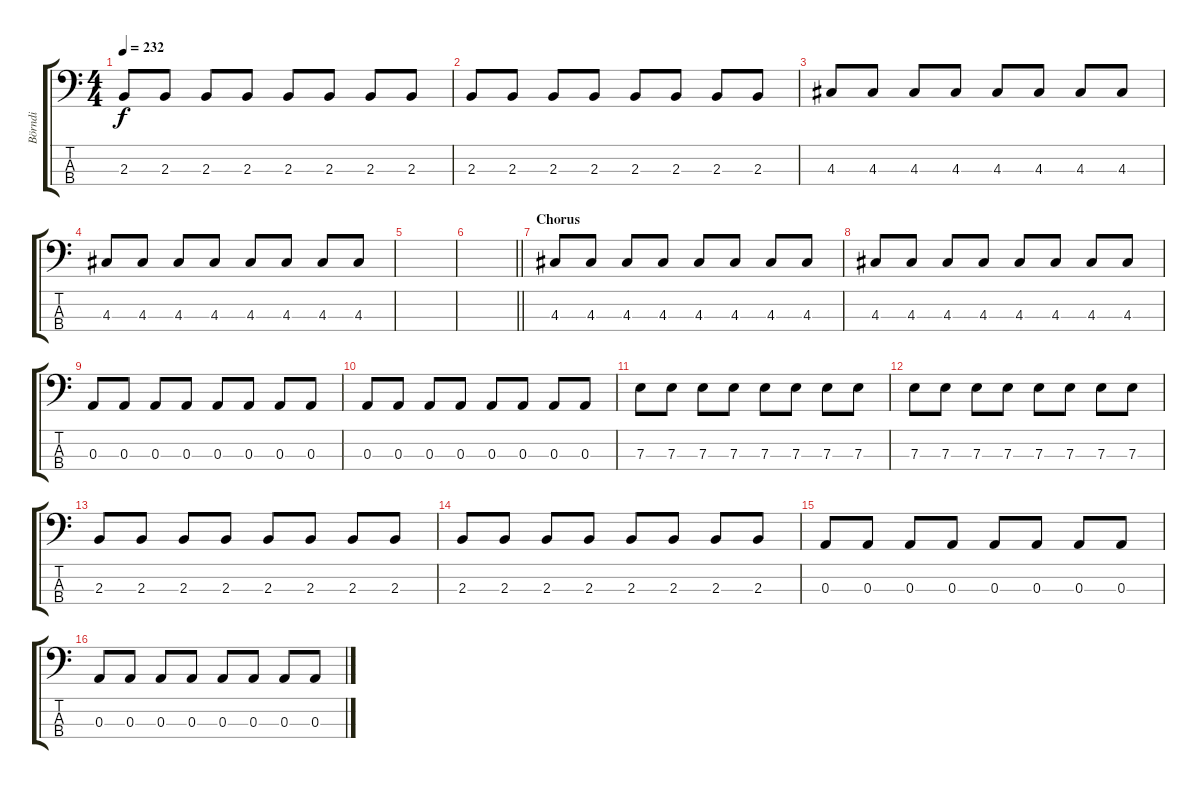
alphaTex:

\track ("Börndi" "Börndi") {instrument electricbassfinger}
\staff {score tabs}
\tuning (G2 D2 A1 E1) {hide}
\ts (4 4)
\tempo 232
\clef f4
\ks c
2.3.8{dy f} 2.3.8 2.3.8 2.3.8 2.3.8 2.3.8 2.3.8 2.3.8 |
2.3.8 2.3.8 2.3.8 2.3.8 2.3.8 2.3.8 2.3.8 2.3.8 |
4.3.8 4.3.8 4.3.8 4.3.8 4.3.8 4.3.8 4.3.8 4.3.8 |
4.3.8 4.3.8 4.3.8 4.3.8 4.3.8 4.3.8 4.3.8 4.3.8 |
|
\barLineRight lightlight
|
\section ("" "Chorus")
4.3.8 4.3.8 4.3.8 4.3.8 4.3.8 4.3.8 4.3.8 4.3.8 |
4.3.8 4.3.8 4.3.8 4.3.8 4.3.8 4.3.8 4.3.8 4.3.8 |
0.3.8 0.3.8 0.3.8 0.3.8 0.3.8 0.3.8 0.3.8 0.3.8 |
0.3.8 0.3.8 0.3.8 0.3.8 0.3.8 0.3.8 0.3.8 0.3.8 |
7.3.8 7.3.8 7.3.8 7.3.8 7.3.8 7.3.8 7.3.8 7.3.8 |
7.3.8 7.3.8 7.3.8 7.3.8 7.3.8 7.3.8 7.3.8 7.3.8 |
2.3.8 2.3.8 2.3.8 2.3.8 2.3.8 2.3.8 2.3.8 2.3.8 |
2.3.8 2.3.8 2.3.8 2.3.8 2.3.8 2.3.8 2.3.8 2.3.8 |
0.3.8 0.3.8 0.3.8 0.3.8 0.3.8 0.3.8 0.3.8 0.3.8 |
0.3.8 0.3.8 0.3.8 0.3.8 0.3.8 0.3.8 0.3.8 0.3.8
